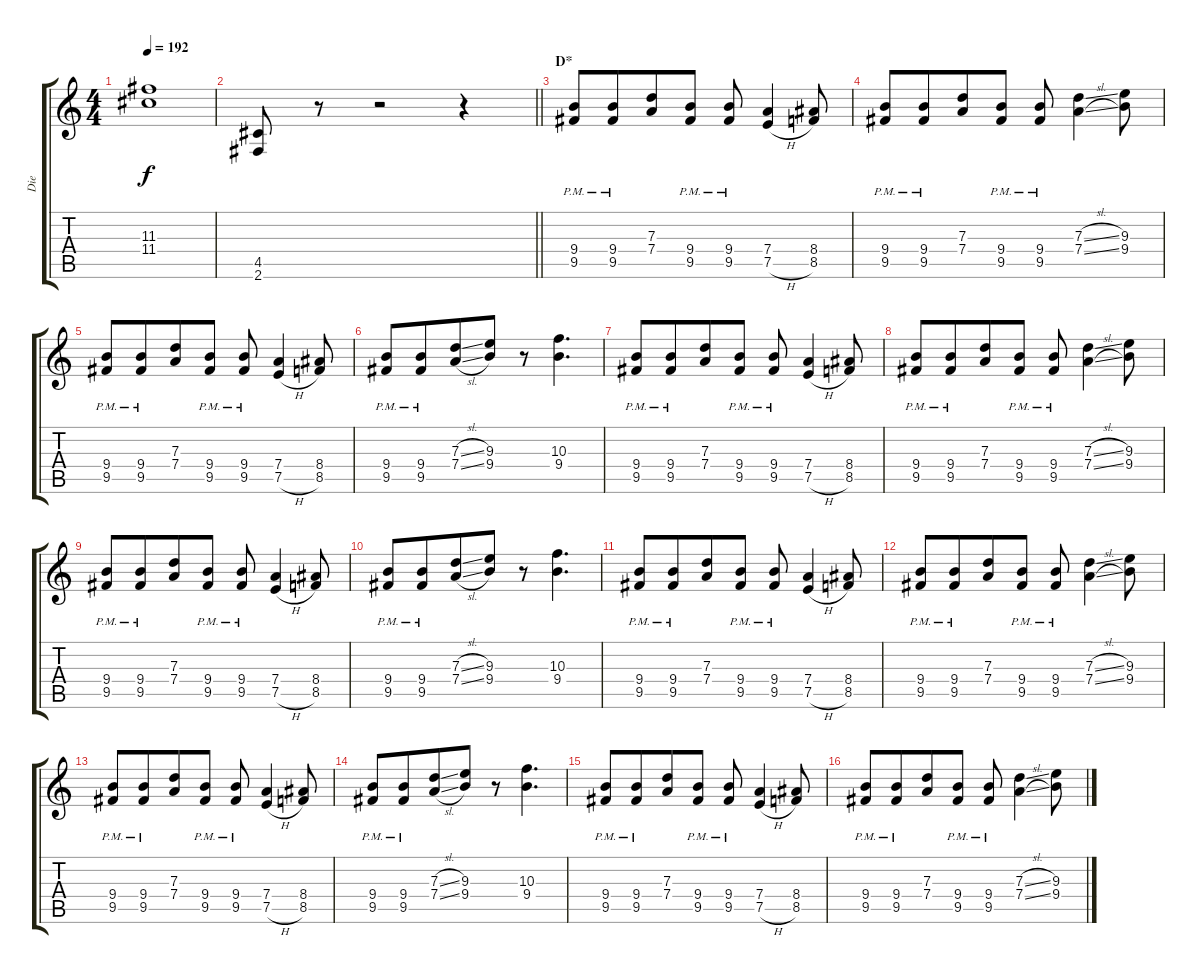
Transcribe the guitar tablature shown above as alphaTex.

\track ("Die" "Die") {instrument distortionguitar}
\staff {score tabs}
\tuning (E4 B3 G3 D3 A2 E2) {hide}
\ts (4 4)
\tempo 192
\clef g2
\ks c
(11.3 11.4).1{dy f} |
\barLineRight lightlight
(4.5 2.6).8 r.8 r.2 r.4 |
\section ("" "D*")
(9.4{pm} 9.5{pm}).8{beam Up} (9.4{pm} 9.5{pm}).8{beam Up beam merge} (7.3 7.4).8{beam Up} (9.4{pm} 9.5{pm}).8{beam Up} (9.4{pm} 9.5{pm}).8 (7.4 7.5{h}).4 (8.4 8.5).8 |
(9.4{pm} 9.5{pm}).8{beam Up} (9.4{pm} 9.5{pm}).8{beam Up beam merge} (7.3 7.4).8{beam Up} (9.4{pm} 9.5{pm}).8{beam Up} (9.4{pm} 9.5{pm}).8 (7.3{sl} 7.4{sl}).4{beam Down} (9.3 9.4).8{beam Down} |
(9.4{pm} 9.5{pm}).8{beam Up} (9.4{pm} 9.5{pm}).8{beam Up beam merge} (7.3 7.4).8{beam Up} (9.4{pm} 9.5{pm}).8{beam Up} (9.4{pm} 9.5{pm}).8 (7.4 7.5{h}).4 (8.4 8.5).8 |
(9.4{pm} 9.5{pm}).8{beam Up} (9.4{pm} 9.5{pm}).8{beam Up beam merge} (7.3{sl} 7.4{sl}).8{beam Up} (9.3 9.4).8{beam Up} r.8 (10.3 9.4).4{d} |
(9.4{pm} 9.5{pm}).8{beam Up} (9.4{pm} 9.5{pm}).8{beam Up beam merge} (7.3 7.4).8{beam Up} (9.4{pm} 9.5{pm}).8{beam Up} (9.4{pm} 9.5{pm}).8 (7.4 7.5{h}).4 (8.4 8.5).8 |
(9.4{pm} 9.5{pm}).8{beam Up} (9.4{pm} 9.5{pm}).8{beam Up beam merge} (7.3 7.4).8{beam Up} (9.4{pm} 9.5{pm}).8{beam Up} (9.4{pm} 9.5{pm}).8 (7.3{sl} 7.4{sl}).4{beam Down} (9.3 9.4).8{beam Down} |
(9.4{pm} 9.5{pm}).8{beam Up} (9.4{pm} 9.5{pm}).8{beam Up beam merge} (7.3 7.4).8{beam Up} (9.4{pm} 9.5{pm}).8{beam Up} (9.4{pm} 9.5{pm}).8 (7.4 7.5{h}).4 (8.4 8.5).8 |
(9.4{pm} 9.5{pm}).8{beam Up} (9.4{pm} 9.5{pm}).8{beam Up beam merge} (7.3{sl} 7.4{sl}).8{beam Up} (9.3 9.4).8{beam Up} r.8 (10.3 9.4).4{d} |
(9.4{pm} 9.5{pm}).8{beam Up} (9.4{pm} 9.5{pm}).8{beam Up beam merge} (7.3 7.4).8{beam Up} (9.4{pm} 9.5{pm}).8{beam Up} (9.4{pm} 9.5{pm}).8 (7.4 7.5{h}).4 (8.4 8.5).8 |
(9.4{pm} 9.5{pm}).8{beam Up} (9.4{pm} 9.5{pm}).8{beam Up beam merge} (7.3 7.4).8{beam Up} (9.4{pm} 9.5{pm}).8{beam Up} (9.4{pm} 9.5{pm}).8 (7.3{sl} 7.4{sl}).4{beam Down} (9.3 9.4).8{beam Down} |
(9.4{pm} 9.5{pm}).8{beam Up} (9.4{pm} 9.5{pm}).8{beam Up beam merge} (7.3 7.4).8{beam Up} (9.4{pm} 9.5{pm}).8{beam Up} (9.4{pm} 9.5{pm}).8 (7.4 7.5{h}).4 (8.4 8.5).8 |
(9.4{pm} 9.5{pm}).8{beam Up} (9.4{pm} 9.5{pm}).8{beam Up beam merge} (7.3{sl} 7.4{sl}).8{beam Up} (9.3 9.4).8{beam Up} r.8 (10.3 9.4).4{d} |
(9.4{pm} 9.5{pm}).8{beam Up} (9.4{pm} 9.5{pm}).8{beam Up beam merge} (7.3 7.4).8{beam Up} (9.4{pm} 9.5{pm}).8{beam Up} (9.4{pm} 9.5{pm}).8 (7.4 7.5{h}).4 (8.4 8.5).8 |
(9.4{pm} 9.5{pm}).8{beam Up} (9.4{pm} 9.5{pm}).8{beam Up beam merge} (7.3 7.4).8{beam Up} (9.4{pm} 9.5{pm}).8{beam Up} (9.4{pm} 9.5{pm}).8 (7.3{sl} 7.4{sl}).4{beam Down} (9.3 9.4).8{beam Down}
